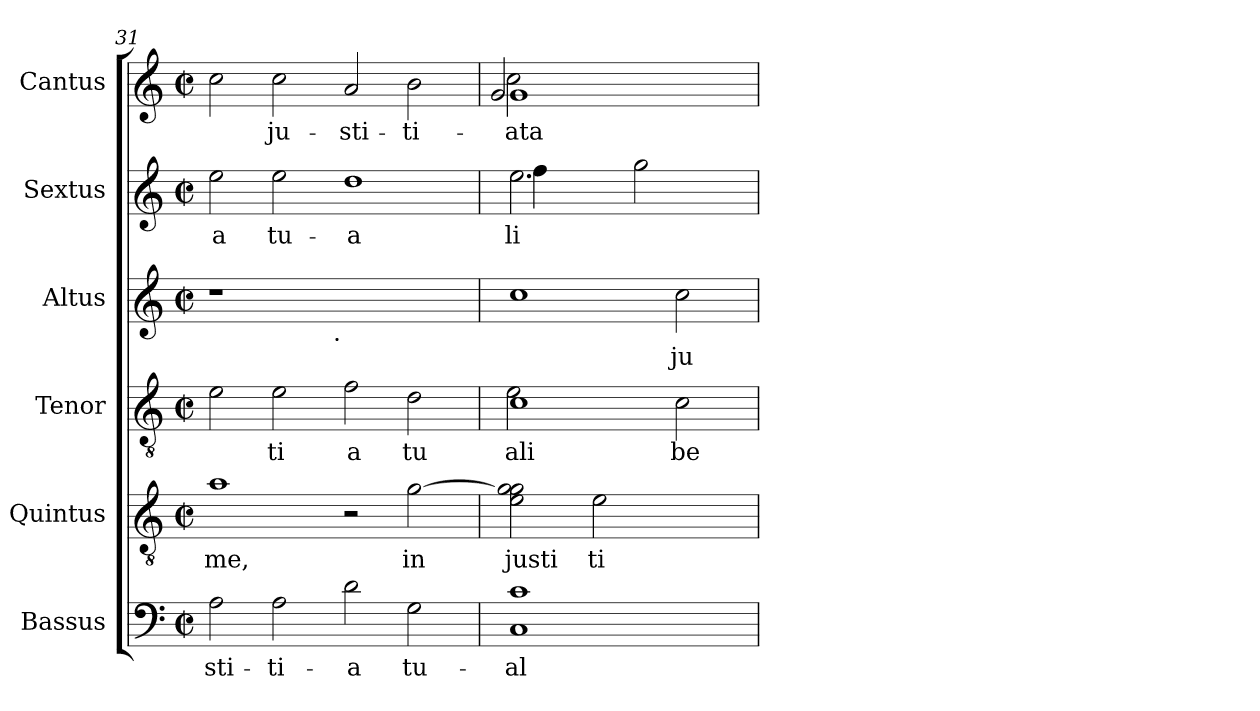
**kern	**text	**kern	**text	**kern	**text	**kern	**text	**kern	**text	**kern	**text
*part6	*part6	*part5	*part5	*part4	*part4	*part3	*part3	*part2	*part2	*part1	*part1
*staff6	*staff6	*staff5	*staff5	*staff4	*staff4	*staff3	*staff3	*staff2	*staff2	*staff1	*staff1
*I"Bassus	*	*I"Quintus	*	*I"Tenor	*	*I"Altus	*	*I"Sextus	*	*I"Cantus	*
*clefF4	*	*clefGv2	*	*clefGv2	*	*clefG2	*	*clefG2	*	*clefG2	*
*k[]	*	*k[]	*	*k[]	*	*k[]	*	*k[]	*	*k[]	*
*C:	*	*C:	*	*C:	*	*C:	*	*C:	*	*C:	*
*M2/2	*	*M2/2	*	*M2/2	*	*M2/2	*	*M2/2	*	*M2/2	*
*met(c|)	*	*met(c|)	*	*met(c|)	*	*met(c|)	*	*met(c|)	*	*met(c|)	*
=31	=31	=31	=31	=31	=31	=31	=31	=31	=31	=31	=31
!	!LO:LY:b:cj	!	!LO:LY:b:cj	!	!LO:LY:b:cj	!	!	!	!LO:LY:b:cj	!	!LO:LY:b:cj
*	*	*	*	*	*	*^	*	*	*	*	*
2A\	-sti-	1a	me,	2e\	.	1r	2ryy	.	2ee\	-a	2cc\	.
!	!LO:LY:b:cj	!	!	!	!LO:LY:b:cj	!	!	!	!	!LO:LY:b:cj	!	!LO:LY:b:cj
2A\	-ti-	.	.	2e\	ti	.	4...ryy	.	2ee\	tu-	2cc\	ju-
!	!	!	!	!	!	!	!LO:TX:b:t=.	!	!	!	!	!
.	.	.	.	.	.	.	1ryy	.	.	.	.	.
!	!LO:LY:b:cj	!	!	!	!LO:LY:b:cj	!	!	!	!	!LO:LY:b:cj	!	!LO:LY:b:cj
2d\	-a	2r	.	2f\	a	1ryy	.	.	1dd	-a	2a/	-sti-
!	!LO:LY:b:cj	!	!LO:LY:b:cj	!	!LO:LY:b:cj	!	!	!	!	!	!	!LO:LY:b:cj
2G\	tu-	[>2g\	in	2d\	tu	.	.	.	.	.	2b\	-ti-
.	.	.	.	.	.	.	32ryy	.	.	.	.	.
=32	=32	=32	=32	=32	=32	=32	=32	=32	=32	=32	=32	=32
!	!LO:LY:b:cj	!	!LO:LY:b:cj	!	!LO:LY:b:cj	!	!	!	!	!LO:LY:b:cj	!	!LO:LY:b:cj
*	*	*	*	*^	*	*	*	*	*^	*	*^	*
*	*	*	*	*	*	*	*v	*v	*	*	*	*	*	*^	*
1c 1C	-al	2g\] 2g\ 2e\	justi	1c	2e\	ali	1cc	.	2.ee\	4ff\	li-	1g	2cc\	2g/	-ata
.	.	.	.	.	.	.	.	.	.	4ryy	.	.	.	.	.
!	!	!	!LO:LY:b:cj	!	!	!	!	!	!	!	!	!	!	!	!
.	.	2e\	ti	.	1ryy	.	.	.	.	1ryy	.	.	2ryy	2ryy	.
!	!	!	!	!	!	!	!	!	!	!	!LO:LY:b:cj	!	!	!	!
.	.	.	.	.	.	.	.	.	2gg\	.	--	.	.	.	.
!	!	!	!	!	!	!LO:LY:b:cj	!	!LO:LY:b:cj	!	!	!	!	!	!	!
2ryy	.	2ryy	.	2c\	.	be	2cc\	ju	.	.	.	2ryy	2ryy	2ryy	.
.	.	.	.	.	.	.	.	.	4ryy	.	.	.	.	.	.
*	*	*	*	*	*	*	*	*	*v	*v	*	*	*	*	*
*	*	*	*	*v	*v	*	*	*	*	*	*v	*v	*v	*
=	=	=	=	=	=	=	=	=	=	=	=
*-	*-	*-	*-	*-	*-	*-	*-	*-	*-	*-	*-
